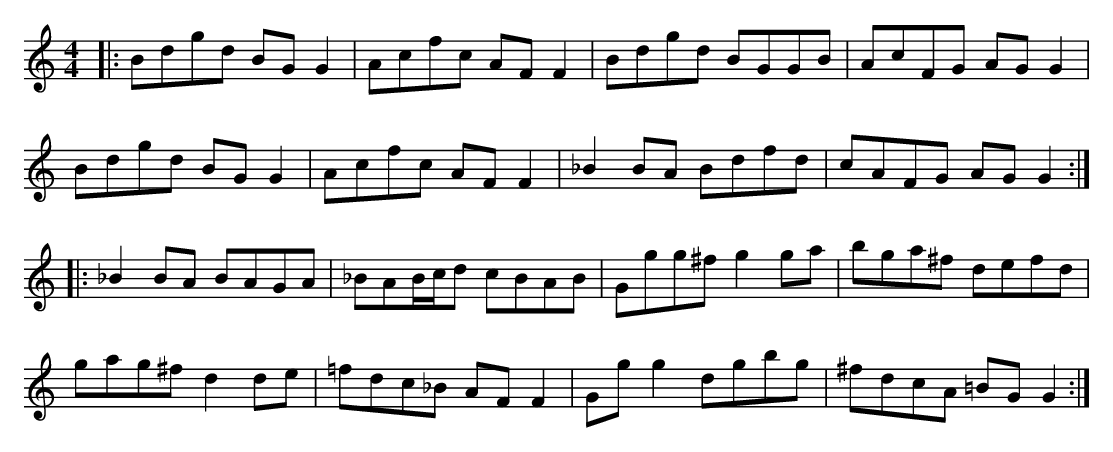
X:1
M:4/4
K:Gmix
|:Bdgd BG G2|Acfc AF F2|Bdgd BGGB|AcFG AG G2|
Bdgd BG G2|Acfc AF F2|_B2 BA Bdfd|cAFG AG G2:|
|:_B2 BA BAGA|_BAB/c/d cBAB|Ggg^f g2 ga|bga^f defd|
gag^f d2 de|=fdc_B AF F2|Gg g2 dgbg|^fdcA =BG G2:|
